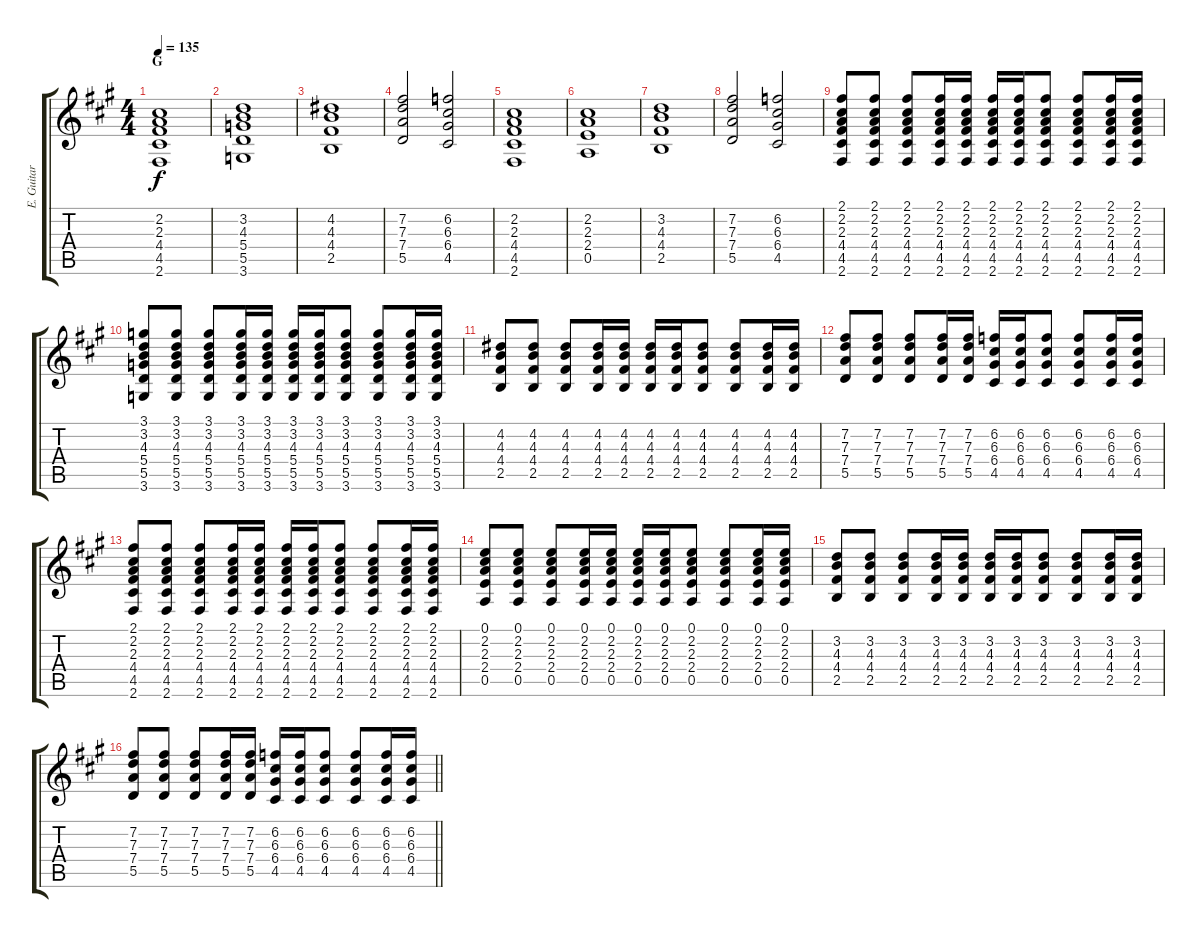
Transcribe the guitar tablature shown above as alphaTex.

\track ("E. Guitar I" "E. Guitar ") {instrument overdrivenguitar}
\staff {score tabs}
\tuning (E4 B3 G3 D3 A2 E2) {hide}
\ts (4 4)
\section ("" "G")
\tempo 135
\clef g2
\ks a
(2.2 2.3 4.4 4.5 2.6).1{dy f} |
(3.2 4.3 5.4 5.5 3.6).1 |
(4.2 4.3 4.4 2.5).1 |
(7.2 7.3 7.4 5.5).2 (6.2 6.3 6.4 4.5).2 |
(2.2 2.3 4.4 4.5 2.6).1 |
(2.2 2.3 2.4 0.5).1 |
(3.2 4.3 4.4 2.5).1 |
(7.2 7.3 7.4 5.5).2 (6.2 6.3 6.4 4.5).2 |
(2.1 2.2 2.3 4.4 4.5 2.6).8 (2.1 2.2 2.3 4.4 4.5 2.6).8 (2.1 2.2 2.3 4.4 4.5 2.6).8 (2.1 2.2 2.3 4.4 4.5 2.6).16 (2.1 2.2 2.3 4.4 4.5 2.6).16 (2.1 2.2 2.3 4.4 4.5 2.6).16 (2.1 2.2 2.3 4.4 4.5 2.6).16 (2.1 2.2 2.3 4.4 4.5 2.6).8 (2.1 2.2 2.3 4.4 4.5 2.6).8 (2.1 2.2 2.3 4.4 4.5 2.6).16 (2.1 2.2 2.3 4.4 4.5 2.6).16 |
(3.1 3.2 4.3 5.4 5.5 3.6).8 (3.1 3.2 4.3 5.4 5.5 3.6).8 (3.1 3.2 4.3 5.4 5.5 3.6).8 (3.1 3.2 4.3 5.4 5.5 3.6).16 (3.1 3.2 4.3 5.4 5.5 3.6).16 (3.1 3.2 4.3 5.4 5.5 3.6).16 (3.1 3.2 4.3 5.4 5.5 3.6).16 (3.1 3.2 4.3 5.4 5.5 3.6).8 (3.1 3.2 4.3 5.4 5.5 3.6).8 (3.1 3.2 4.3 5.4 5.5 3.6).16 (3.1 3.2 4.3 5.4 5.5 3.6).16 |
(4.2 4.3 4.4 2.5).8 (4.2 4.3 4.4 2.5).8 (4.2 4.3 4.4 2.5).8 (4.2 4.3 4.4 2.5).16 (4.2 4.3 4.4 2.5).16 (4.2 4.3 4.4 2.5).16 (4.2 4.3 4.4 2.5).16 (4.2 4.3 4.4 2.5).8 (4.2 4.3 4.4 2.5).8 (4.2 4.3 4.4 2.5).16 (4.2 4.3 4.4 2.5).16 |
(7.2 7.3 7.4 5.5).8 (7.2 7.3 7.4 5.5).8 (7.2 7.3 7.4 5.5).8 (7.2 7.3 7.4 5.5).16 (7.2 7.3 7.4 5.5).16 (6.2 6.3 6.4 4.5).16 (6.2 6.3 6.4 4.5).16 (6.2 6.3 6.4 4.5).8 (6.2 6.3 6.4 4.5).8 (6.2 6.3 6.4 4.5).16 (6.2 6.3 6.4 4.5).16 |
(2.1 2.2 2.3 4.4 4.5 2.6).8 (2.1 2.2 2.3 4.4 4.5 2.6).8 (2.1 2.2 2.3 4.4 4.5 2.6).8 (2.1 2.2 2.3 4.4 4.5 2.6).16 (2.1 2.2 2.3 4.4 4.5 2.6).16 (2.1 2.2 2.3 4.4 4.5 2.6).16 (2.1 2.2 2.3 4.4 4.5 2.6).16 (2.1 2.2 2.3 4.4 4.5 2.6).8 (2.1 2.2 2.3 4.4 4.5 2.6).8 (2.1 2.2 2.3 4.4 4.5 2.6).16 (2.1 2.2 2.3 4.4 4.5 2.6).16 |
(0.1 2.2 2.3 2.4 0.5).8 (0.1 2.2 2.3 2.4 0.5).8 (0.1 2.2 2.3 2.4 0.5).8 (0.1 2.2 2.3 2.4 0.5).16 (0.1 2.2 2.3 2.4 0.5).16 (0.1 2.2 2.3 2.4 0.5).16 (0.1 2.2 2.3 2.4 0.5).16 (0.1 2.2 2.3 2.4 0.5).8 (0.1 2.2 2.3 2.4 0.5).8 (0.1 2.2 2.3 2.4 0.5).16 (0.1 2.2 2.3 2.4 0.5).16 |
(3.2 4.3 4.4 2.5).8 (3.2 4.3 4.4 2.5).8 (3.2 4.3 4.4 2.5).8 (3.2 4.3 4.4 2.5).16 (3.2 4.3 4.4 2.5).16 (3.2 4.3 4.4 2.5).16 (3.2 4.3 4.4 2.5).16 (3.2 4.3 4.4 2.5).8 (3.2 4.3 4.4 2.5).8 (3.2 4.3 4.4 2.5).16 (3.2 4.3 4.4 2.5).16 |
\barLineRight lightlight
(7.2 7.3 7.4 5.5).8 (7.2 7.3 7.4 5.5).8 (7.2 7.3 7.4 5.5).8 (7.2 7.3 7.4 5.5).16 (7.2 7.3 7.4 5.5).16 (6.2 6.3 6.4 4.5).16 (6.2 6.3 6.4 4.5).16 (6.2 6.3 6.4 4.5).8 (6.2 6.3 6.4 4.5).8 (6.2 6.3 6.4 4.5).16 (6.2 6.3 6.4 4.5).16
